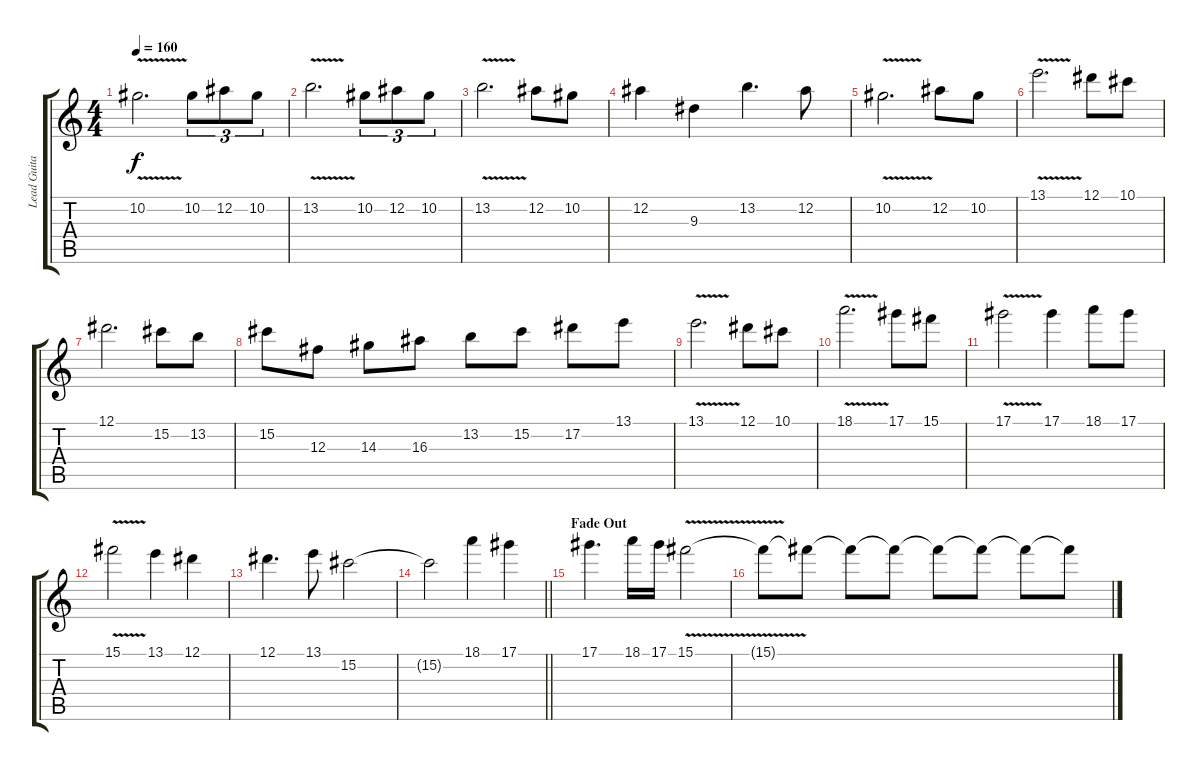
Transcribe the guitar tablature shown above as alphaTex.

\track ("Lead Guitar" "Lead Guita") {instrument distortionguitar}
\staff {score tabs}
\tuning (Eb4 Bb3 Gb3 Db3 Ab2 Eb2) {hide}
\ts (4 4)
\tempo 160
\clef g2
\ks c
10.2{v}.2{d dy f} 10.2.8{tu (3 2)} 12.2.8{tu (3 2)} 10.2.8{tu (3 2)} |
13.2{v}.2{d} 10.2.8{tu (3 2)} 12.2.8{tu (3 2)} 10.2.8{tu (3 2)} |
13.2{v}.2{d} 12.2.8 10.2.8 |
12.2.4 9.3.4 13.2.4{d} 12.2.8 |
10.2{v}.2{d} 12.2.8 10.2.8 |
13.1{v}.2{d} 12.1.8 10.1.8 |
12.1.2{d} 15.2.8 13.2.8 |
15.2.8 12.3.8 14.3.8 16.3.8 13.2.8 15.2.8 17.2.8 13.1.8 |
13.1{v}.2{d} 12.1.8 10.1.8 |
18.1{v}.2{d} 17.1.8 15.1.8 |
17.1{v}.2 17.1.4 18.1.8 17.1.8 |
15.1{v}.2 13.1.4 12.1.4 |
12.1.4{d} 13.1.8 15.2.2 |
\barLineRight lightlight
15.2{t}.2 18.1.4 17.1.4 |
\section ("" "Fade Out")
17.1.4{d} 18.1.16 17.1.16 15.1{v}.2 |
15.1{t}.8 15.1{t}.8{volume 12} 15.1{t}.8 15.1{t}.8{volume 9} 15.1{t}.8{volume 8} 15.1{t}.8{volume 6} 15.1{t}.8{volume 4} 15.1{t}.8{volume 1}
